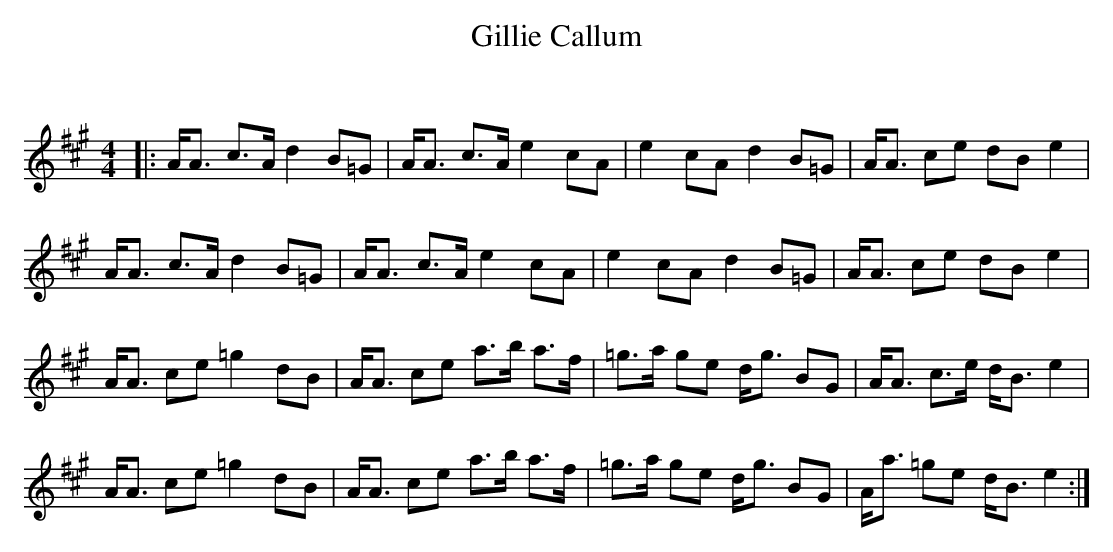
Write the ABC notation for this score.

X:1
T:Gillie Callum
C:
Q: 128
K:A
M:4/4
L:1/16
|:AA3 c3A d4 B2=G2|AA3 c3A e4 c2A2|e4 c2A2 d4 B2=G2|AA3 c2e2 d2B2 e4|
AA3 c3A d4 B2=G2|AA3 c3A e4 c2A2|e4 c2A2 d4 B2=G2|AA3 c2e2 d2B2 e4|
AA3 c2e2 =g4 d2B2|AA3 c2e2 a3b a3f|=g3a g2e2 dg3 B2G2|AA3 c3e dB3 e4|
AA3 c2e2 =g4 d2B2|AA3 c2e2 a3b a3f|=g3a g2e2 dg3 B2G2|Aa3 =g2e2 dB3 e4:|
